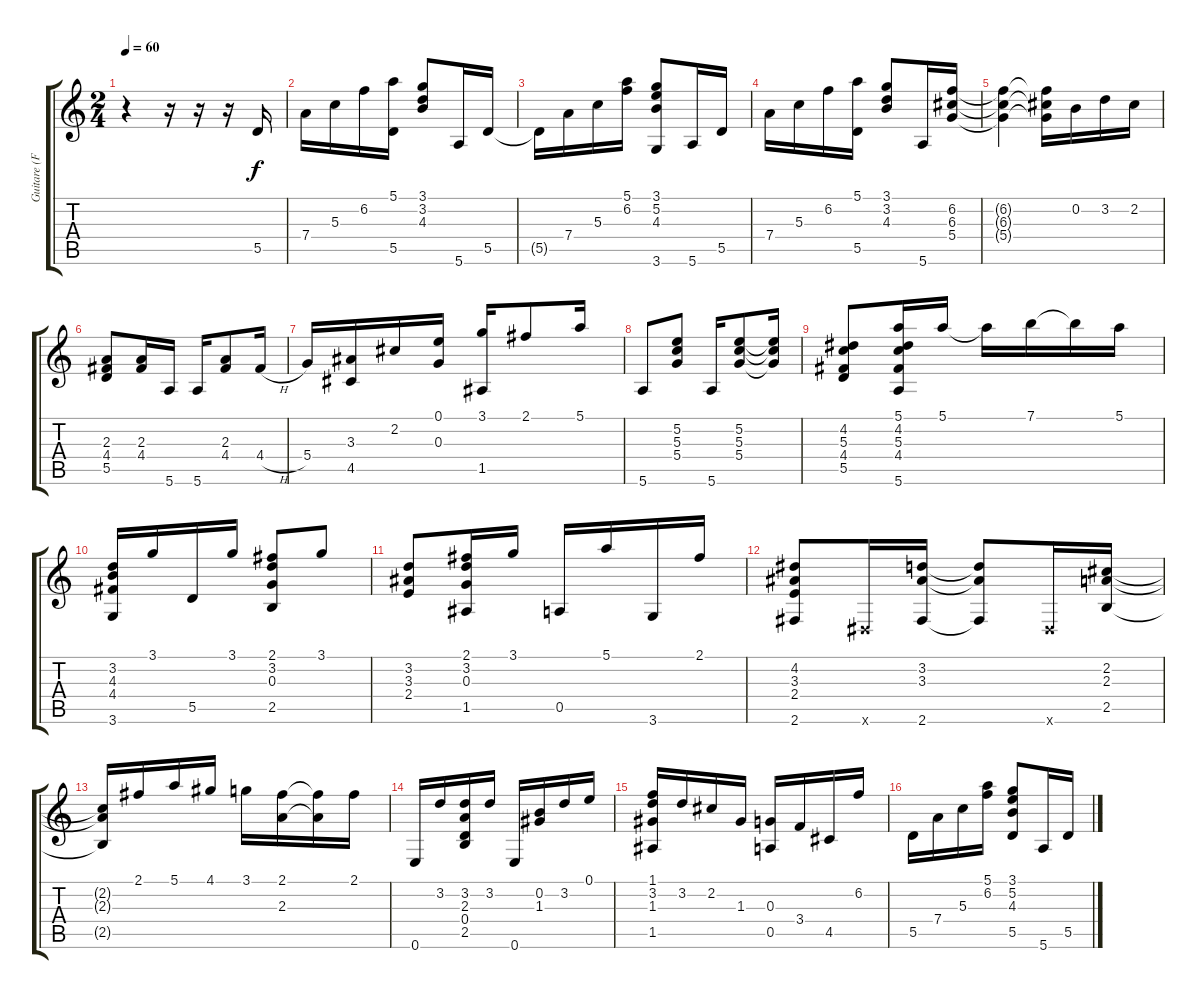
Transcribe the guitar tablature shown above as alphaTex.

\track ("Guitare (For Sound)" "Guitare (F") {instrument acousticguitarnylon}
\staff {score tabs}
\tuning (E4 B3 G3 D3 A2 E2) {hide}
\ts (2 4)
\tempo 60
\clef g2
\ks c
r.4{dy f instrument acousticguitarnylon} r.16 r.16 r.16 5.5.16 |
7.4.16 5.3.16 6.2.16 (5.1 5.5).16 (3.1 3.2 4.3).8 5.6.16 5.5.16 |
5.5{t}.16 7.4.16 5.3.16 (5.1 6.2).16 (3.1 5.2 4.3 3.6).8 5.6.16 5.5.16 |
7.4.16 5.3.16 6.2.16 (5.1 5.5).16 (3.1 3.2 4.3).8 5.6.16 (6.2 6.3 5.4).16 |
(6.2{t} 6.3{t} 5.4{t}).4 (6.2{t} 6.3{t} 5.4{t}).16 0.2.16 3.2.16 2.2.16 |
(2.3 4.4 5.5).8 (2.3 4.4).16 5.6.16 5.6.16 (2.3 4.4).8 4.4{h}.16 |
5.4.16 (3.3 4.5).16 2.2.16 (0.1 0.3).16 (3.1 1.5).16 2.1.8 5.1.16 |
5.6.8 (5.2 5.3 5.4).8 5.6.16 (5.2 5.3 5.4).8 (5.2{t} 5.3{t} 5.4{t}).16 |
(4.2 5.3 4.4 5.5).8 (5.1 4.2 5.3 4.4 5.6).16 5.1.16 5.1{t}.16 7.1.16 7.1{t}.16 5.1.16 |
(3.2 4.3 4.4 3.6).16 3.1.16 5.5.16 3.1.16 (2.1 3.2 0.3 2.5).8 3.1.8 |
(3.2 3.3 2.4).8 (2.1 3.2 0.3 1.5).16 3.1.16 0.5.16 5.1.16 3.6.16 2.1.16 |
(4.2 3.3 2.4 2.6).8 -1.6{x}.16 (3.2 3.3 2.6).16 (3.2{t} 3.3{t} 2.6{t}).8 -1.6{x}.16 (2.2 2.3 2.5).16 |
(2.2{t} 2.3{t} 2.5{t}).16 2.1.16 5.1.16 4.1.16 3.1.16 (2.1 2.3).16 (2.1{t} 2.3{t}).16 2.1.16 |
0.6.16 3.2.16 (3.2 2.3 0.4 2.5).16 3.2.16 0.6.16 (0.2 1.3).16 3.2.16 0.1.16 |
(1.1 3.2 1.3 1.5).16 3.2.16 2.2.16 1.3.16 (0.3 0.5).16 3.4.16 4.5.16 6.2.16 |
5.5.16 7.4.16 5.3.16 (5.1 6.2).16 (3.1 5.2 4.3 5.5).8 5.6.16 5.5.16
